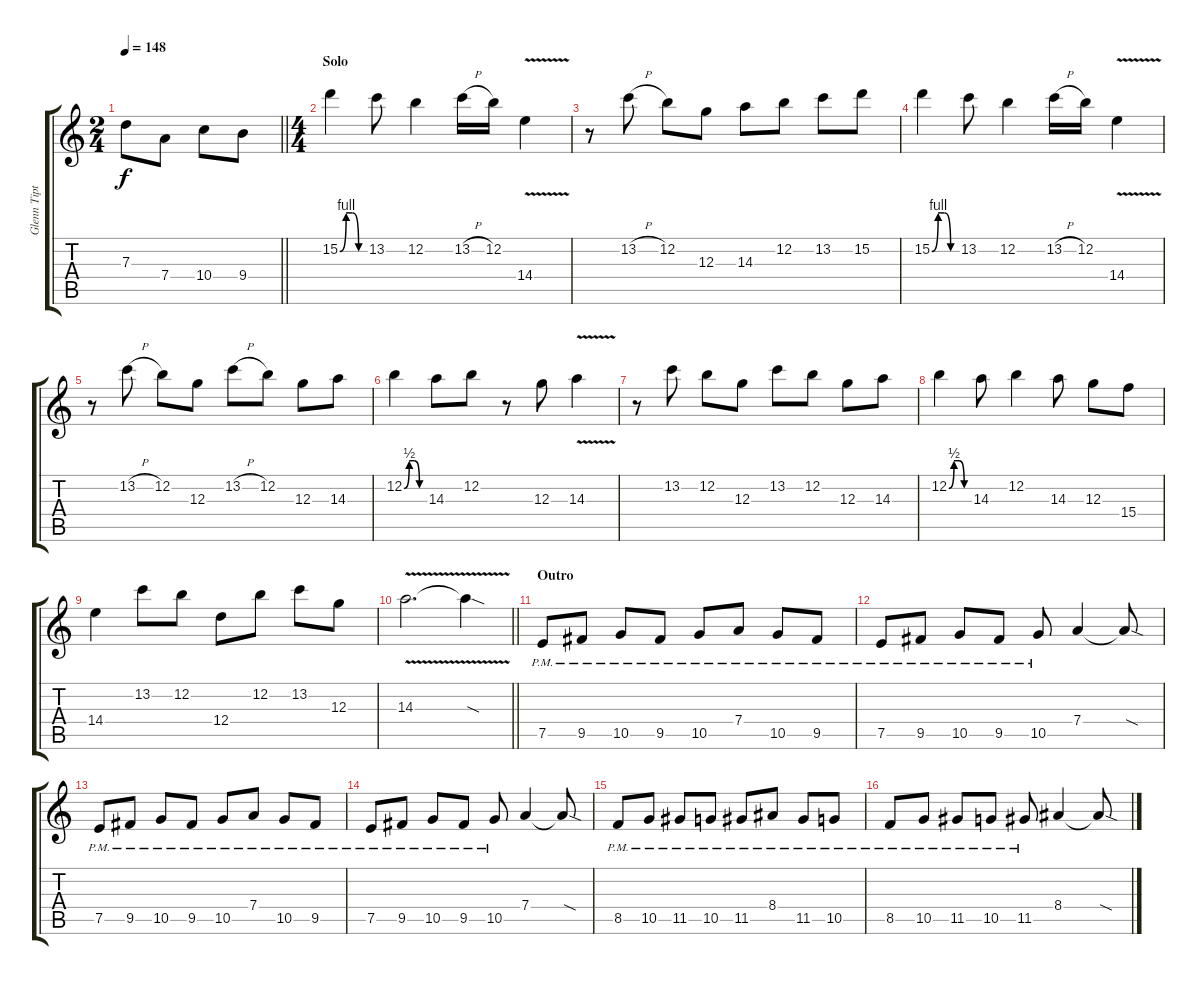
\track ("Glenn Tipton" "Glenn Tipt") {instrument distortionguitar}
\staff {score tabs}
\tuning (E4 B3 G3 D3 A2 E2) {hide}
\ts (2 4)
\tempo 148
\clef g2
\barLineRight lightlight
\ks c
7.3.8{dy f} 7.4.8 10.4.8 9.4.8 |
\ts (4 4)
\section ("" "Solo")
15.2{be (custom 0 0 15 4 30 4 45 0 60 0)}.4{volume 15 balance 8} 13.2.8 12.2.4 13.2{h}.16 12.2.16 14.4{v}.4 |
r.8 13.2{h}.8 12.2.8 12.3.8 14.3.8 12.2.8 13.2.8 15.2.8 |
15.2{be (custom 0 0 15 4 30 4 45 0 60 0)}.4 13.2.8 12.2.4 13.2{h}.16 12.2.16 14.4{v}.4 |
r.8 13.2{h}.8 12.2.8 12.3.8 13.2{h}.8 12.2.8 12.3.8 14.3.8 |
12.2{be (custom 0 0 15 2 30 2 45 0 60 0)}.4 14.3.8 12.2.8 r.8 12.3.8 14.3{v}.4 |
r.8 13.2.8 12.2.8 12.3.8 13.2.8 12.2.8 12.3.8 14.3.8 |
12.2{be (custom 0 0 15 2 30 2 45 0 60 0)}.4 14.3.8 12.2.4 14.3.8 12.3.8 15.4.8 |
14.4.4 13.2.8 12.2.8 12.4.8 12.2.8 13.2.8 12.3.8 |
\barLineRight lightlight
14.3{v}.2{d} 14.3{sod t}.4 |
\section ("" "Outro")
7.5{pm}.8{volume 14 balance 15} 9.5{pm}.8 10.5{pm}.8 9.5{pm}.8 10.5{pm}.8 7.4{pm}.8 10.5{pm}.8 9.5{pm}.8 |
7.5{pm}.8 9.5{pm}.8 10.5{pm}.8 9.5{pm}.8 10.5{pm}.8 7.4.4 7.4{sod t}.8 |
7.5{pm}.8 9.5{pm}.8 10.5{pm}.8 9.5{pm}.8 10.5{pm}.8 7.4{pm}.8 10.5{pm}.8 9.5{pm}.8 |
7.5{pm}.8 9.5{pm}.8 10.5{pm}.8 9.5{pm}.8 10.5{pm}.8 7.4.4 7.4{sod t}.8 |
8.5{pm}.8 10.5{pm}.8 11.5{pm}.8 10.5{pm}.8 11.5{pm}.8 8.4{pm}.8 11.5{pm}.8 10.5{pm}.8 |
8.5{pm}.8 10.5{pm}.8 11.5{pm}.8 10.5{pm}.8 11.5{pm}.8 8.4.4 8.4{sod t}.8
